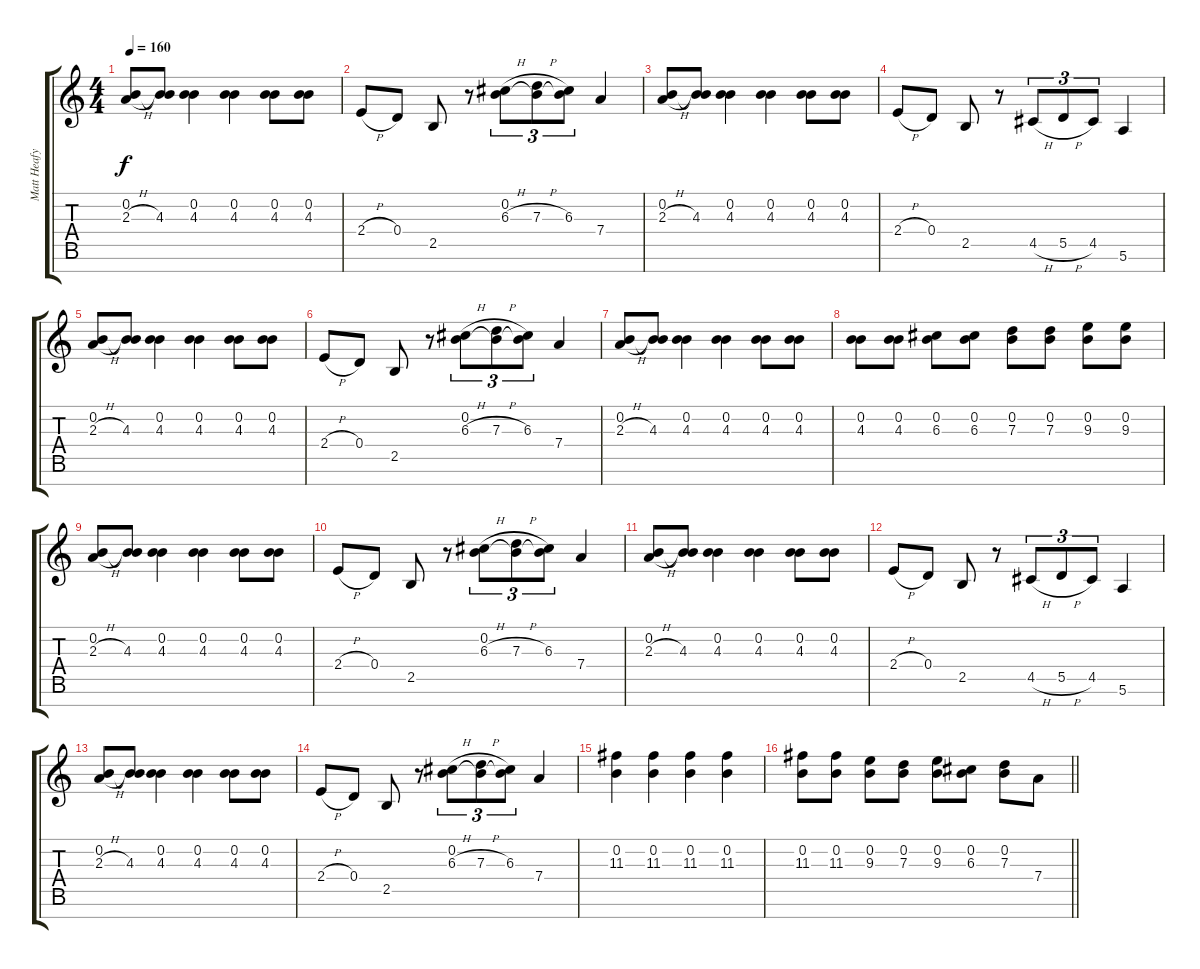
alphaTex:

\track ("Matt Heafy" "Matt Heafy") {instrument distortionguitar}
\staff {score tabs}
\tuning (E4 B3 G3 D3 A2 E2 B1) {hide}
\ts (4 4)
\tempo 160
\clef g2
\ks c
(0.2 2.3{h}).8{dy f} (0.2{t} 4.3).8 (0.2 4.3).4 (0.2 4.3).4 (0.2 4.3).8 (0.2 4.3).8 |
2.4{h}.8 0.4.8 2.5.8 r.8 (0.2 6.3{h}).8{tu (3 2)} (0.2{t} 7.3{h}).8{tu (3 2)} (0.2{t} 6.3).8{tu (3 2)} 7.4.4 |
(0.2 2.3{h}).8 (0.2{t} 4.3).8 (0.2 4.3).4 (0.2 4.3).4 (0.2 4.3).8 (0.2 4.3).8 |
2.4{h}.8 0.4.8 2.5.8 r.8 4.5{h}.8{tu (3 2)} 5.5{h}.8{tu (3 2)} 4.5.8{tu (3 2)} 5.6.4 |
(0.2 2.3{h}).8 (0.2{t} 4.3).8 (0.2 4.3).4 (0.2 4.3).4 (0.2 4.3).8 (0.2 4.3).8 |
2.4{h}.8 0.4.8 2.5.8 r.8 (0.2 6.3{h}).8{tu (3 2)} (0.2{t} 7.3{h}).8{tu (3 2)} (0.2{t} 6.3).8{tu (3 2)} 7.4.4 |
(0.2 2.3{h}).8 (0.2{t} 4.3).8 (0.2 4.3).4 (0.2 4.3).4 (0.2 4.3).8 (0.2 4.3).8 |
(0.2 4.3).8 (0.2 4.3).8 (0.2 6.3).8 (0.2 6.3).8 (0.2 7.3).8 (0.2 7.3).8 (0.2 9.3).8 (0.2 9.3).8 |
(0.2 2.3{h}).8 (0.2{t} 4.3).8 (0.2 4.3).4 (0.2 4.3).4 (0.2 4.3).8 (0.2 4.3).8 |
2.4{h}.8 0.4.8 2.5.8 r.8 (0.2 6.3{h}).8{tu (3 2)} (0.2{t} 7.3{h}).8{tu (3 2)} (0.2{t} 6.3).8{tu (3 2)} 7.4.4 |
(0.2 2.3{h}).8 (0.2{t} 4.3).8 (0.2 4.3).4 (0.2 4.3).4 (0.2 4.3).8 (0.2 4.3).8 |
2.4{h}.8 0.4.8 2.5.8 r.8 4.5{h}.8{tu (3 2)} 5.5{h}.8{tu (3 2)} 4.5.8{tu (3 2)} 5.6.4 |
(0.2 2.3{h}).8 (0.2{t} 4.3).8 (0.2 4.3).4 (0.2 4.3).4 (0.2 4.3).8 (0.2 4.3).8 |
2.4{h}.8 0.4.8 2.5.8 r.8 (0.2 6.3{h}).8{tu (3 2)} (0.2{t} 7.3{h}).8{tu (3 2)} (0.2{t} 6.3).8{tu (3 2)} 7.4.4 |
(0.2 11.3).4 (0.2 11.3).4 (0.2 11.3).4 (0.2 11.3).4 |
\barLineRight lightlight
(0.2 11.3).8 (0.2 11.3).8 (0.2 9.3).8 (0.2 7.3).8 (0.2 9.3).8 (0.2 6.3).8 (0.2 7.3).8 7.4.8
